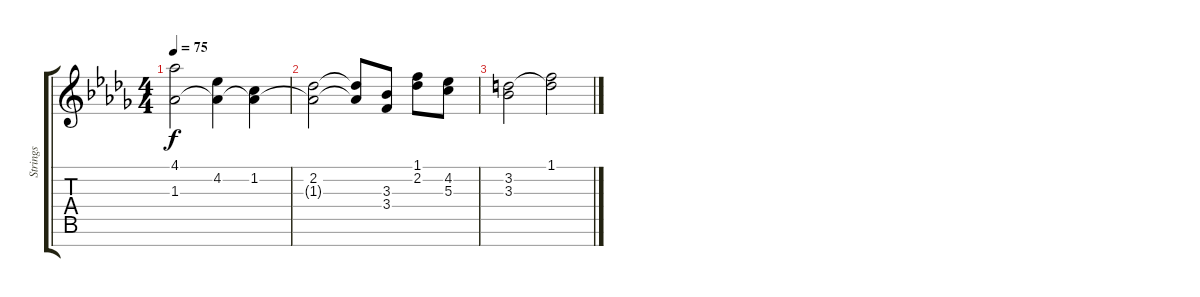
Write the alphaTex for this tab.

\track ("Strings" "Strings") {instrument stringensemble1}
\staff {score tabs}
\tuning (E5 B4 G4 D4 A3 E3 B2) {hide}
\ts (4 4)
\tempo 75
\clef g2
\ks db
(4.1 1.3).2{dy f} (4.2 1.3{t}).4 (1.2 1.3{t}).4 |
(2.2 1.3{t}).2 (2.2{t} 1.3{t}).8 (3.3 3.4).8 (1.1 2.2).8 (4.2 5.3).8 |
(3.2 3.3).2 (1.1 3.2{t}).2
